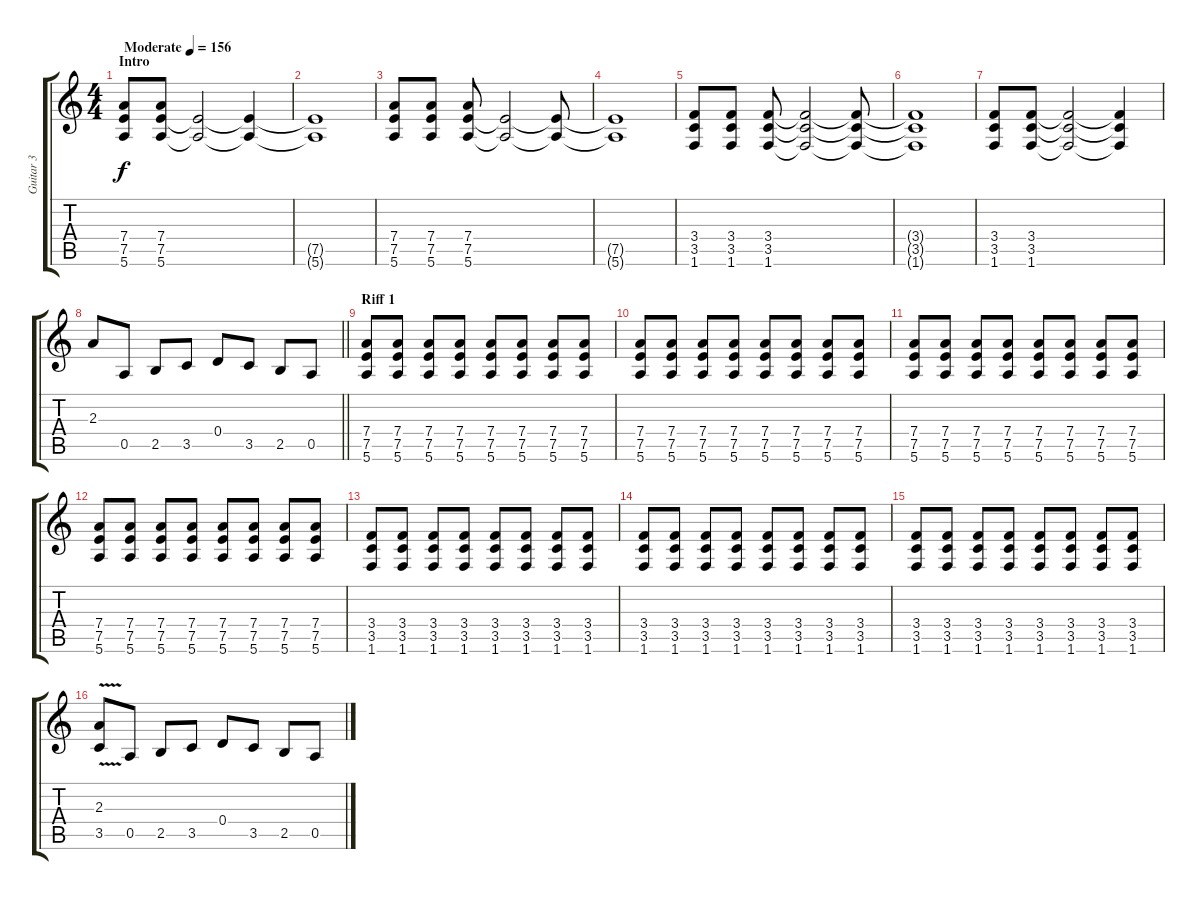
\track ("Guitar 3" "Guitar 3") {instrument overdrivenguitar}
\staff {score tabs}
\tuning (E4 B3 G3 D3 A2 E2) {hide}
\ts (4 4)
\section ("" "Intro")
\tempo (156 "Moderate")
\clef g2
\ks c
(7.4 7.5 5.6).8{dy f instrument overdrivenguitar} (7.4 7.5 5.6).8 (7.5{t} 5.6{t}).2 (7.5{t} 5.6{t}).4 |
(7.5{t} 5.6{t}).1 |
(7.4 7.5 5.6).8 (7.4 7.5 5.6).8 (7.4 7.5 5.6).8 (7.5{t} 5.6{t}).2 (7.5{t} 5.6{t}).8 |
(7.5{t} 5.6{t}).1 |
(3.4 3.5 1.6).8 (3.4 3.5 1.6).8 (3.4 3.5 1.6).8 (3.4{t} 3.5{t} 1.6{t}).2 (3.4{t} 3.5{t} 1.6{t}).8 |
(3.4{t} 3.5{t} 1.6{t}).1 |
(3.4 3.5 1.6).8 (3.4 3.5 1.6).8 (3.4{t} 3.5{t} 1.6{t}).2 (3.4{t} 3.5{t} 1.6{t}).4 |
\barLineRight lightlight
2.3.8 0.5.8 2.5.8 3.5.8 0.4.8 3.5.8 2.5.8 0.5.8 |
\section ("" "Riff 1")
(7.4 7.5 5.6).8 (7.4 7.5 5.6).8 (7.4 7.5 5.6).8 (7.4 7.5 5.6).8 (7.4 7.5 5.6).8 (7.4 7.5 5.6).8 (7.4 7.5 5.6).8 (7.4 7.5 5.6).8 |
(7.4 7.5 5.6).8 (7.4 7.5 5.6).8 (7.4 7.5 5.6).8 (7.4 7.5 5.6).8 (7.4 7.5 5.6).8 (7.4 7.5 5.6).8 (7.4 7.5 5.6).8 (7.4 7.5 5.6).8 |
(7.4 7.5 5.6).8 (7.4 7.5 5.6).8 (7.4 7.5 5.6).8 (7.4 7.5 5.6).8 (7.4 7.5 5.6).8 (7.4 7.5 5.6).8 (7.4 7.5 5.6).8 (7.4 7.5 5.6).8 |
(7.4 7.5 5.6).8 (7.4 7.5 5.6).8 (7.4 7.5 5.6).8 (7.4 7.5 5.6).8 (7.4 7.5 5.6).8 (7.4 7.5 5.6).8 (7.4 7.5 5.6).8 (7.4 7.5 5.6).8 |
(3.4 3.5 1.6).8 (3.4 3.5 1.6).8 (3.4 3.5 1.6).8 (3.4 3.5 1.6).8 (3.4 3.5 1.6).8 (3.4 3.5 1.6).8 (3.4 3.5 1.6).8 (3.4 3.5 1.6).8 |
(3.4 3.5 1.6).8 (3.4 3.5 1.6).8 (3.4 3.5 1.6).8 (3.4 3.5 1.6).8 (3.4 3.5 1.6).8 (3.4 3.5 1.6).8 (3.4 3.5 1.6).8 (3.4 3.5 1.6).8 |
(3.4 3.5 1.6).8 (3.4 3.5 1.6).8 (3.4 3.5 1.6).8 (3.4 3.5 1.6).8 (3.4 3.5 1.6).8 (3.4 3.5 1.6).8 (3.4 3.5 1.6).8 (3.4 3.5 1.6).8 |
(2.3{v} 3.5).8 0.5.8 2.5.8 3.5.8 0.4.8 3.5.8 2.5.8 0.5.8
